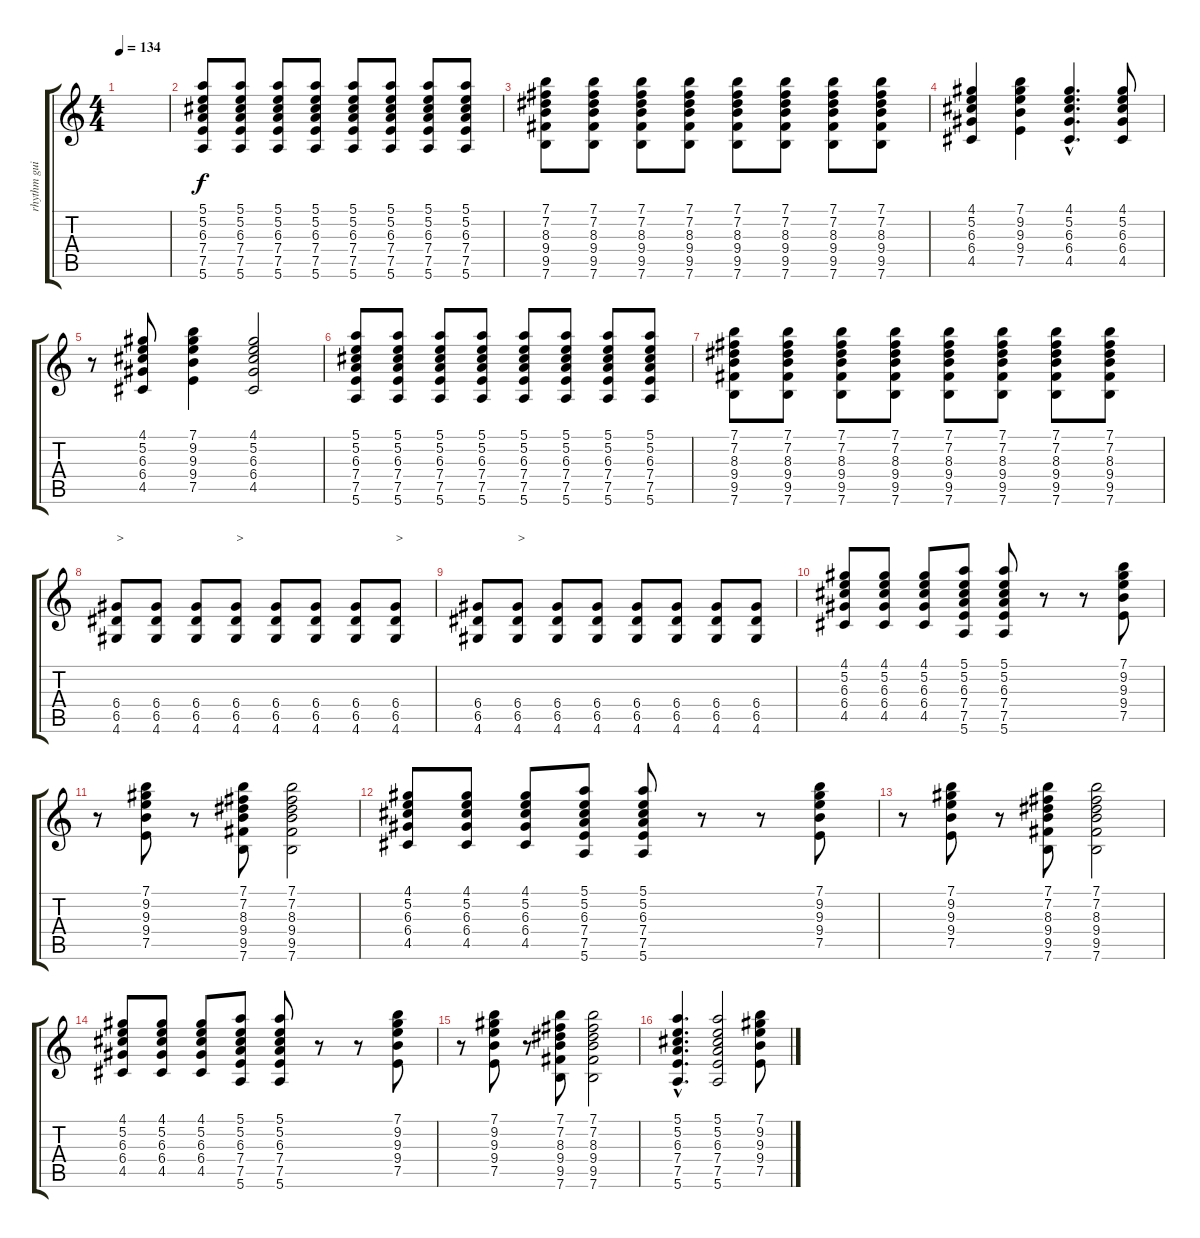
\track ("rhythm guitar" "rhythm gui") {instrument distortionguitar}
\staff {score tabs}
\tuning (E4 B3 G3 D3 A2 E2) {hide}
\ts (4 4)
\tempo 134
\clef g2
\ks c
|
(5.1 5.2 6.3 7.4 7.5 5.6).8 (5.1 5.2 6.3 7.4 7.5 5.6).8 (5.1 5.2 6.3 7.4 7.5 5.6).8 (5.1 5.2 6.3 7.4 7.5 5.6).8 (5.1 5.2 6.3 7.4 7.5 5.6).8 (5.1 5.2 6.3 7.4 7.5 5.6).8 (5.1 5.2 6.3 7.4 7.5 5.6).8 (5.1 5.2 6.3 7.4 7.5 5.6).8 |
(7.1 7.2 8.3 9.4 9.5 7.6).8 (7.1 7.2 8.3 9.4 9.5 7.6).8 (7.1 7.2 8.3 9.4 9.5 7.6).8 (7.1 7.2 8.3 9.4 9.5 7.6).8 (7.1 7.2 8.3 9.4 9.5 7.6).8 (7.1 7.2 8.3 9.4 9.5 7.6).8 (7.1 7.2 8.3 9.4 9.5 7.6).8 (7.1 7.2 8.3 9.4 9.5 7.6).8 |
(4.1 5.2 6.3 6.4 4.5).4 (7.1 9.2 9.3 9.4 7.5).4 (4.1{hac} 5.2{hac} 6.3{hac} 6.4{hac} 4.5{hac}).4{d} (4.1 5.2 6.3 6.4 4.5).8 |
r.8 (4.1 5.2 6.3 6.4 4.5).8 (7.1 9.2 9.3 9.4 7.5).4 (4.1 5.2 6.3 6.4 4.5).2 |
(5.1 5.2 6.3 7.4 7.5 5.6).8 (5.1 5.2 6.3 7.4 7.5 5.6).8 (5.1 5.2 6.3 7.4 7.5 5.6).8 (5.1 5.2 6.3 7.4 7.5 5.6).8 (5.1 5.2 6.3 7.4 7.5 5.6).8 (5.1 5.2 6.3 7.4 7.5 5.6).8 (5.1 5.2 6.3 7.4 7.5 5.6).8 (5.1 5.2 6.3 7.4 7.5 5.6).8 |
(7.1 7.2 8.3 9.4 9.5 7.6).8 (7.1 7.2 8.3 9.4 9.5 7.6).8 (7.1 7.2 8.3 9.4 9.5 7.6).8 (7.1 7.2 8.3 9.4 9.5 7.6).8 (7.1 7.2 8.3 9.4 9.5 7.6).8 (7.1 7.2 8.3 9.4 9.5 7.6).8 (7.1 7.2 8.3 9.4 9.5 7.6).8 (7.1 7.2 8.3 9.4 9.5 7.6).8 |
(6.4 6.5 4.6).8{txt ">"} (6.4 6.5 4.6).8 (6.4 6.5 4.6).8 (6.4 6.5 4.6).8{txt ">"} (6.4 6.5 4.6).8 (6.4 6.5 4.6).8 (6.4 6.5 4.6).8 (6.4 6.5 4.6).8{txt ">"} |
(6.4 6.5 4.6).8 (6.4 6.5 4.6).8{txt ">"} (6.4 6.5 4.6).8 (6.4 6.5 4.6).8 (6.4 6.5 4.6).8 (6.4 6.5 4.6).8 (6.4 6.5 4.6).8 (6.4 6.5 4.6).8 |
(4.1 5.2 6.3 6.4 4.5).8 (4.1 5.2 6.3 6.4 4.5).8 (4.1 5.2 6.3 6.4 4.5).8 (5.1 5.2 6.3 7.4 7.5 5.6).8 (5.1 5.2 6.3 7.4 7.5 5.6).8 r.8 r.8 (7.1 9.2 9.3 9.4 7.5).8 |
r.8 (7.1 9.2 9.3 9.4 7.5).8 r.8 (7.1 7.2 8.3 9.4 9.5 7.6).8 (7.1 7.2 8.3 9.4 9.5 7.6).2 |
(4.1 5.2 6.3 6.4 4.5).8 (4.1 5.2 6.3 6.4 4.5).8 (4.1 5.2 6.3 6.4 4.5).8 (5.1 5.2 6.3 7.4 7.5 5.6).8 (5.1 5.2 6.3 7.4 7.5 5.6).8 r.8 r.8 (7.1 9.2 9.3 9.4 7.5).8 |
r.8 (7.1 9.2 9.3 9.4 7.5).8 r.8 (7.1 7.2 8.3 9.4 9.5 7.6).8 (7.1 7.2 8.3 9.4 9.5 7.6).2 |
(4.1 5.2 6.3 6.4 4.5).8 (4.1 5.2 6.3 6.4 4.5).8 (4.1 5.2 6.3 6.4 4.5).8 (5.1 5.2 6.3 7.4 7.5 5.6).8 (5.1 5.2 6.3 7.4 7.5 5.6).8 r.8 r.8 (7.1 9.2 9.3 9.4 7.5).8 |
r.8 (7.1 9.2 9.3 9.4 7.5).8 r.8 (7.1 7.2 8.3 9.4 9.5 7.6).8 (7.1 7.2 8.3 9.4 9.5 7.6).2 |
(5.1{hac} 5.2{hac} 6.3{hac} 7.4{hac} 7.5{hac} 5.6{hac}).4{d} (5.1 5.2 6.3 7.4 7.5 5.6).2 (7.1 9.2 9.3 9.4 7.5).8
